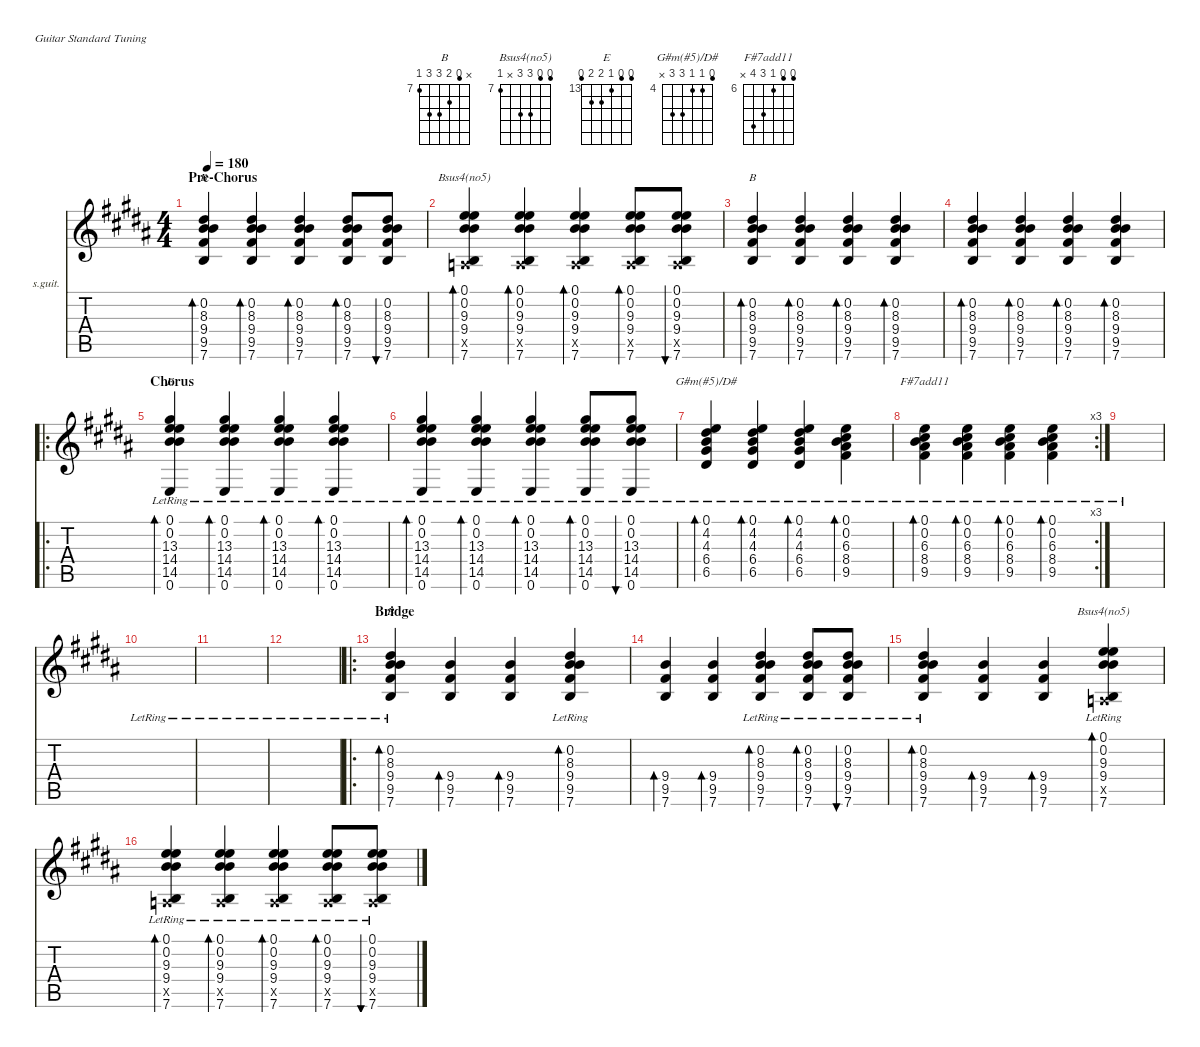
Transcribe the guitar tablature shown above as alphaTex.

\defaultSystemsLayout 4
\hideDynamics
\bracketExtendMode nobrackets
\firstSystemTrackNameOrientation horizontal
\otherSystemsTrackNameOrientation horizontal
\track ("Guitar III" "s.guit.") {instrument acousticguitarsteel}
\staff {score tabs}
\tuning (E4 B3 G3 D3 A2 E2)
\chord ("B" x 6 8 9 9 7) {firstfret 7 showfingering false}
\chord ("Bsus4(no5)" 6 6 9 9 x 7) {firstfret 7 showfingering false}
\chord ("E" 12 12 13 14 14 12) {firstfret 13}
\chord ("G#m(#5)/D#" 3 4 4 6 6 x) {firstfret 4}
\chord ("F#7add11" 5 5 6 8 9 x) {firstfret 6}
\ts (4 4)
\section ("" "Pre-Chorus")
\tempo 180
\clef g2
\ks b
(7.6 9.5 9.4 8.3 0.2).4{bd 30 ch "B" dy mf} (7.6 9.5 9.4 8.3 0.2).4{bd 30} (7.6 9.5 9.4 8.3 0.2).4{bd 30} (7.6 9.5 9.4 8.3 0.2).8{bd 30} (7.6 9.5 9.4 8.3 0.2).8{bu 30} |
(7.6 9.4 9.3 0.2 0.1 0.5{x}).4{bd 30 ch "Bsus4(no5)"} (7.6 9.4 9.3 0.2 0.1 0.5{x}).4{bd 30} (7.6 9.4 9.3 0.2 0.1 0.5{x}).4{bd 30} (7.6 9.4 9.3 0.2 0.1 0.5{x}).8{bd 30} (7.6 9.4 9.3 0.2 0.1 0.5{x}).8{bu 30} |
(7.6 9.5 9.4 8.3 0.2).4{bd 30 ch "B"} (7.6 9.5 9.4 8.3 0.2).4{bd 30} (7.6 9.5 9.4 8.3 0.2).4{bd 30} (7.6 9.5 9.4 8.3 0.2).4{bd 30} |
(7.6 9.5 9.4 8.3 0.2).4{bd 30} (7.6 9.5 9.4 8.3 0.2).4{bd 30} (7.6 9.5 9.4 8.3 0.2).4{bd 30} (7.6 9.5 9.4 8.3 0.2).4{bd 30} |
\ro
\section ("" "Chorus")
(0.6{lr} 0.2{lr} 14.5 14.4 13.3 0.1{lr}).4{bd 30 ch "E"} (0.6{lr} 0.2{lr} 14.5 14.4 13.3 0.1{lr}).4{bd 30} (0.6{lr} 0.2 14.5 14.4 13.3 0.1{lr}).4{bd 30} (0.6{lr} 0.2{lr} 14.5 14.4 13.3 0.1{lr}).4{bd 30} |
(0.6{lr} 0.2{lr} 14.5 14.4 13.3 0.1{lr}).4{bd 30} (0.6{lr} 0.2{lr} 14.5 14.4 13.3 0.1{lr}).4{bd 30} (0.6{lr} 0.2{lr} 14.5 14.4 13.3 0.1{lr}).4{bd 30} (0.6 0.2{lr} 14.5 14.4 13.3 0.1).8{bd 30} (0.6{lr} 0.2{lr} 14.5 14.4 13.3 0.1{lr}).8{bu 30} |
(6.5 6.4 4.3 4.2 0.1{lr}).4{bd 30 ch "G#m(#5)/D#"} (6.5 6.4 4.3 4.2 0.1{lr}).4{bd 30} (6.5 6.4 4.3 4.2 0.1{lr}).4{bd 30} (9.5 8.4 6.3 0.2{lr} 0.1{lr}).4{bd 30} |
\rc 3
(9.5 8.4 6.3 0.2{lr} 0.1{lr}).4{bd 30 ch "F#7add11"} (9.5 8.4 6.3 0.2{lr} 0.1{lr}).4{bd 30} (9.5 8.4 6.3 0.2{lr} 0.1{lr}).4{bd 30} (9.5 8.4 6.3 0.2{lr} 0.1{lr}).4{bd 30} |
|
|
|
|
\ro
\section ("" "Bridge")
(7.6 9.5 9.4 8.3{lr} 0.2{lr}).4{bd 30 ch "B" dy mp} (7.6 9.5 9.4).4{bd 30} (7.6 9.5 9.4).4{bd 30} (7.6 9.5 9.4 8.3{lr} 0.2{lr}).4{bd 30} |
(7.6 9.5 9.4).4{bd 30} (7.6 9.5 9.4).4{bd 30} (7.6 9.5 9.4 8.3 0.2{lr}).4{bd 30} (7.6 9.5 9.4 8.3 0.2{lr}).8{bd 30} (7.6 9.5 9.4 8.3 0.2{lr}).8{bu 30} |
(7.6 9.5 9.4 8.3{lr} 0.2{lr}).4{bd 30} (7.6 9.5 9.4).4{bd 30} (7.6 9.5 9.4).4{bd 30} (7.6 9.4 9.3{lr} 0.2{lr} 0.1{lr} 0.5{x}).4{bd 30 ch "Bsus4(no5)"} |
(7.6 9.4 9.3{lr} 0.2{lr} 0.1{lr} 0.5{x}).4{bd 30} (7.6 9.4 9.3{lr} 0.2{lr} 0.1{lr} 0.5{x}).4{bd 30} (7.6 9.4 9.3{lr} 0.2{lr} 0.1{lr} 0.5{x}).4{bd 30} (7.6 9.4 9.3{lr} 0.2{lr} 0.1{lr} 0.5{x}).8{bd 30} (7.6 9.4 9.3{lr} 0.2{lr} 0.1{lr} 0.5{x}).8{bu 30}
